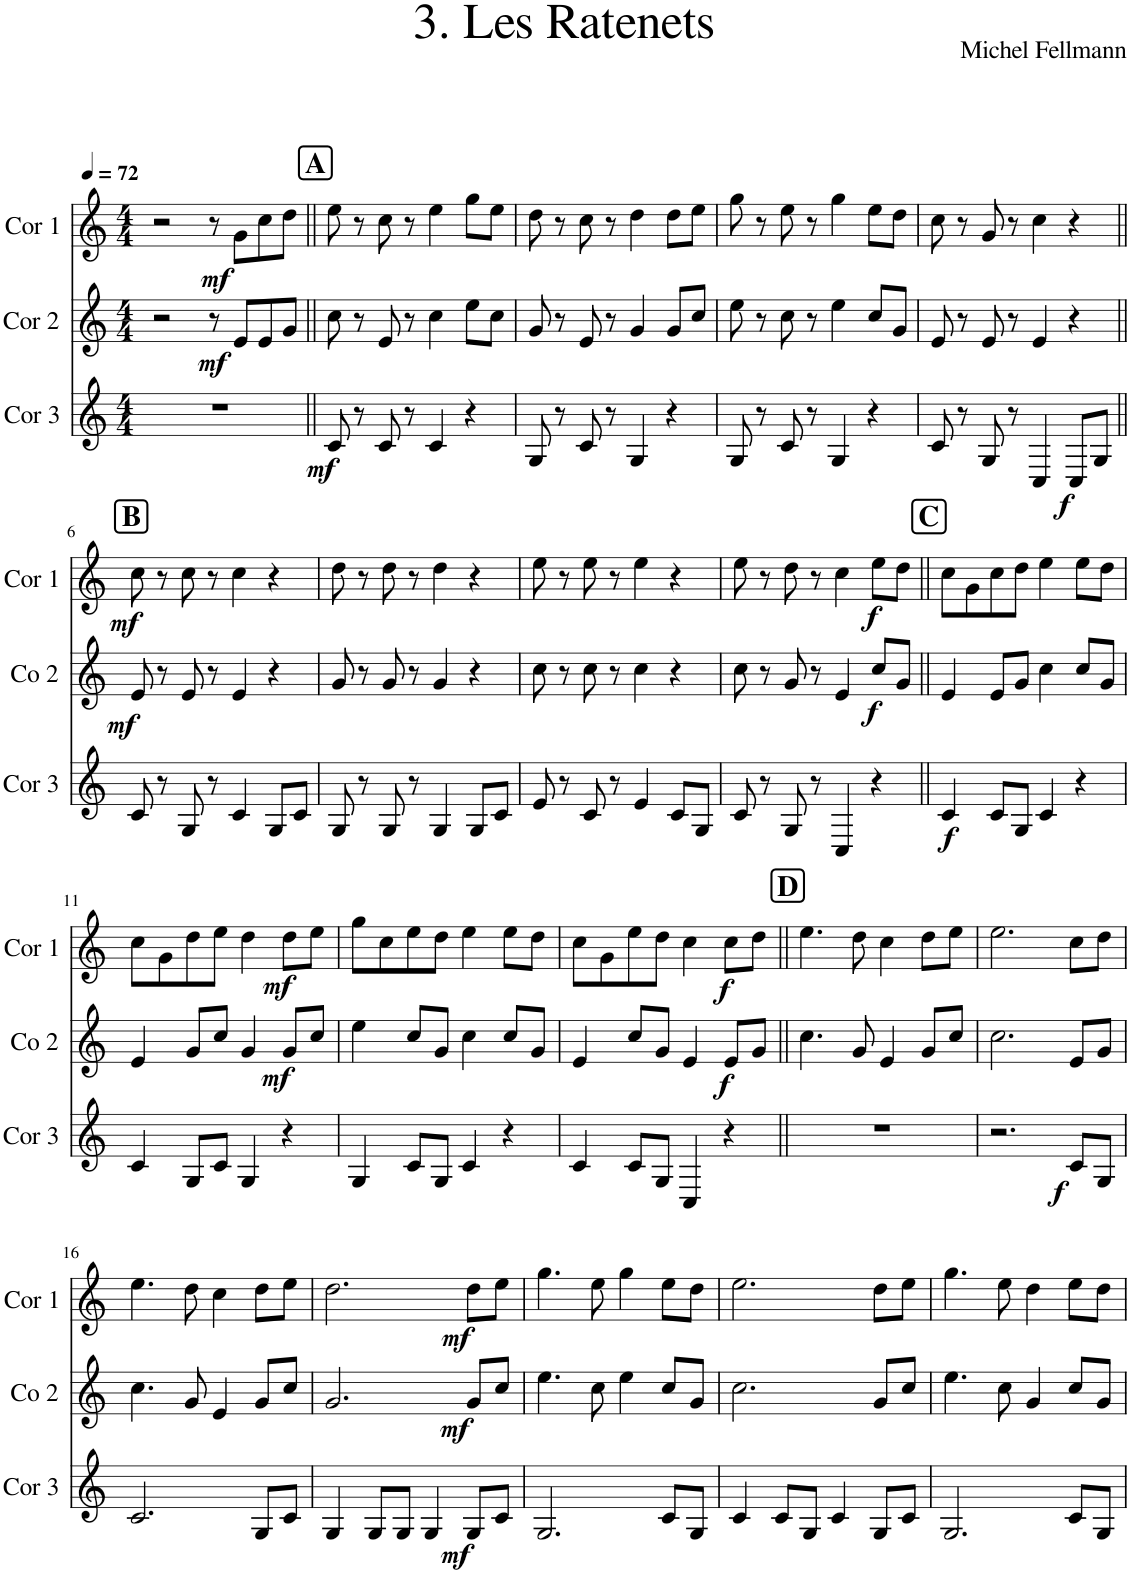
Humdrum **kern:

**kern	**dynam	**kern	**dynam	**kern	**dynam
*part3	*part3	*part2	*part2	*part1	*part1
*staff3	*staff3	*staff2	*staff2	*staff1	*staff1
*I"Cor 3	*	*I"Cor 2	*	*I"Cor 1	*
*I'Cor 3	*	*I'Co 2	*	*I'Cor 1	*
*clefG2	*	*clefG2	*	*clefG2	*
*Trd4c7	*	*Trd4c7	*	*Trd4c7	*
*k[]	*	*k[]	*	*k[]	*
*M4/4	*	*M4/4	*	*M4/4	*
*MM72	*	*MM72	*	*MM72	*
=1	=1	=1	=1	=1	=1
1r	.	2r	.	2r	.
!	!	!	!LO:DY:b	!	!LO:DY:b
.	.	8r	mf	8r	mf
.	.	8e/L	.	8g\L	.
.	.	8e/	.	8cc\	.
.	.	8g/J	.	8dd\J	.
!!LO:REH:place=s1:a:B:cj:fs=14:t=A
=2||	=2||	=2||	=2||	=2||	=2||
!	!LO:DY:b	!	!	!	!
8c/	mf	8cc\	.	8ee\	.
8r	.	8r	.	8r	.
8c/	.	8e/	.	8cc\	.
8r	.	8r	.	8r	.
4c/	.	4cc\	.	4ee\	.
4r	.	8ee\L	.	8gg\L	.
.	.	8cc\J	.	8ee\J	.
=3	=3	=3	=3	=3	=3
8G/	.	8g/	.	8dd\	.
8r	.	8r	.	8r	.
8c/	.	8e/	.	8cc\	.
8r	.	8r	.	8r	.
4G/	.	4g/	.	4dd\	.
4r	.	8g/L	.	8dd\L	.
.	.	8cc/J	.	8ee\J	.
=4	=4	=4	=4	=4	=4
8G/	.	8ee\	.	8gg\	.
8r	.	8r	.	8r	.
8c/	.	8cc\	.	8ee\	.
8r	.	8r	.	8r	.
4G/	.	4ee\	.	4gg\	.
4r	.	8cc/L	.	8ee\L	.
.	.	8g/J	.	8dd\J	.
=5	=5	=5	=5	=5	=5
8c/	.	8e/	.	8cc\	.
8r	.	8r	.	8r	.
8G/	.	8e/	.	8g/	.
8r	.	8r	.	8r	.
4C/	.	4e/	.	4cc\	.
!	!LO:DY:b	!	!	!	!
8C/L	f	4r	.	4r	.
8G/J	.	.	.	.	.
!!LO:LB:g=z
!!LO:REH:place=s1:a:B:cj:fs=14:t=B
=6||	=6||	=6||	=6||	=6||	=6||
!	!	!	!LO:DY:b	!	!LO:DY:b
8c/	.	8e/	mf	8cc\	mf
8r	.	8r	.	8r	.
8G/	.	8e/	.	8cc\	.
8r	.	8r	.	8r	.
4c/	.	4e/	.	4cc\	.
8G/L	.	4r	.	4r	.
8c/J	.	.	.	.	.
=7	=7	=7	=7	=7	=7
8G/	.	8g/	.	8dd\	.
8r	.	8r	.	8r	.
8G/	.	8g/	.	8dd\	.
8r	.	8r	.	8r	.
4G/	.	4g/	.	4dd\	.
8G/L	.	4r	.	4r	.
8c/J	.	.	.	.	.
=8	=8	=8	=8	=8	=8
8e/	.	8cc\	.	8ee\	.
8r	.	8r	.	8r	.
8c/	.	8cc\	.	8ee\	.
8r	.	8r	.	8r	.
4e/	.	4cc\	.	4ee\	.
8c/L	.	4r	.	4r	.
8G/J	.	.	.	.	.
=9	=9	=9	=9	=9	=9
8c/	.	8cc\	.	8ee\	.
8r	.	8r	.	8r	.
8G/	.	8g/	.	8dd\	.
8r	.	8r	.	8r	.
4C/	.	4e/	.	4cc\	.
!	!	!	!LO:DY:b	!	!LO:DY:b
4r	.	8cc/L	f	8ee\L	f
.	.	8g/J	.	8dd\J	.
!!LO:REH:place=s1:a:B:cj:fs=14:t=C
=10||	=10||	=10||	=10||	=10||	=10||
!	!LO:DY:b	!	!	!	!
4c/	f	4e/	.	8cc\L	.
.	.	.	.	8g\	.
8c/L	.	8e/L	.	8cc\	.
8G/J	.	8g/J	.	8dd\J	.
4c/	.	4cc\	.	4ee\	.
4r	.	8cc/L	.	8ee\L	.
.	.	8g/J	.	8dd\J	.
!!LO:LB:g=z
=11	=11	=11	=11	=11	=11
4c/	.	4e/	.	8cc\L	.
.	.	.	.	8g\	.
8G/L	.	8g/L	.	8dd\	.
8c/J	.	8cc/J	.	8ee\J	.
4G/	.	4g/	.	4dd\	.
!	!	!	!LO:DY:b	!	!LO:DY:b
4r	.	8g/L	mf	8dd\L	mf
.	.	8cc/J	.	8ee\J	.
=12	=12	=12	=12	=12	=12
4G/	.	4ee\	.	8gg\L	.
.	.	.	.	8cc\	.
8c/L	.	8cc/L	.	8ee\	.
8G/J	.	8g/J	.	8dd\J	.
4c/	.	4cc\	.	4ee\	.
4r	.	8cc/L	.	8ee\L	.
.	.	8g/J	.	8dd\J	.
=13	=13	=13	=13	=13	=13
4c/	.	4e/	.	8cc\L	.
.	.	.	.	8g\	.
8c/L	.	8cc/L	.	8ee\	.
8G/J	.	8g/J	.	8dd\J	.
4C/	.	4e/	.	4cc\	.
!	!	!	!LO:DY:b	!	!LO:DY:b
4r	.	8e/L	f	8cc\L	f
.	.	8g/J	.	8dd\J	.
!!LO:REH:place=s1:a:B:cj:fs=14:t=D
=14||	=14||	=14||	=14||	=14||	=14||
1r	.	4.cc\	.	4.ee\	.
.	.	8g/	.	8dd\	.
.	.	4e/	.	4cc\	.
.	.	8g/L	.	8dd\L	.
.	.	8cc/J	.	8ee\J	.
=15	=15	=15	=15	=15	=15
2.r	.	2.cc\	.	2.ee\	.
!	!LO:DY:b	!	!	!	!
8c/L	f	8e/L	.	8cc\L	.
8G/J	.	8g/J	.	8dd\J	.
!!LO:LB:g=z
=16	=16	=16	=16	=16	=16
2.c/	.	4.cc\	.	4.ee\	.
.	.	8g/	.	8dd\	.
.	.	4e/	.	4cc\	.
8G/L	.	8g/L	.	8dd\L	.
8c/J	.	8cc/J	.	8ee\J	.
=17	=17	=17	=17	=17	=17
4G/	.	2.g/	.	2.dd\	.
8G/L	.	.	.	.	.
8G/J	.	.	.	.	.
4G/	.	.	.	.	.
!	!LO:DY:b	!	!LO:DY:b	!	!LO:DY:b
8G/L	mf	8g/L	mf	8dd\L	mf
8c/J	.	8cc/J	.	8ee\J	.
=18	=18	=18	=18	=18	=18
2.G/	.	4.ee\	.	4.gg\	.
.	.	8cc\	.	8ee\	.
.	.	4ee\	.	4gg\	.
8c/L	.	8cc/L	.	8ee\L	.
8G/J	.	8g/J	.	8dd\J	.
=19	=19	=19	=19	=19	=19
4c/	.	2.cc\	.	2.ee\	.
8c/L	.	.	.	.	.
8G/J	.	.	.	.	.
4c/	.	.	.	.	.
8G/L	.	8g/L	.	8dd\L	.
8c/J	.	8cc/J	.	8ee\J	.
=20	=20	=20	=20	=20	=20
2.G/	.	4.ee\	.	4.gg\	.
.	.	8cc\	.	8ee\	.
.	.	4g/	.	4dd\	.
8c/L	.	8cc/L	.	8ee\L	.
8G/J	.	8g/J	.	8dd\J	.
=	=	=	=	=	=
*-	*-	*-	*-	*-	*-
